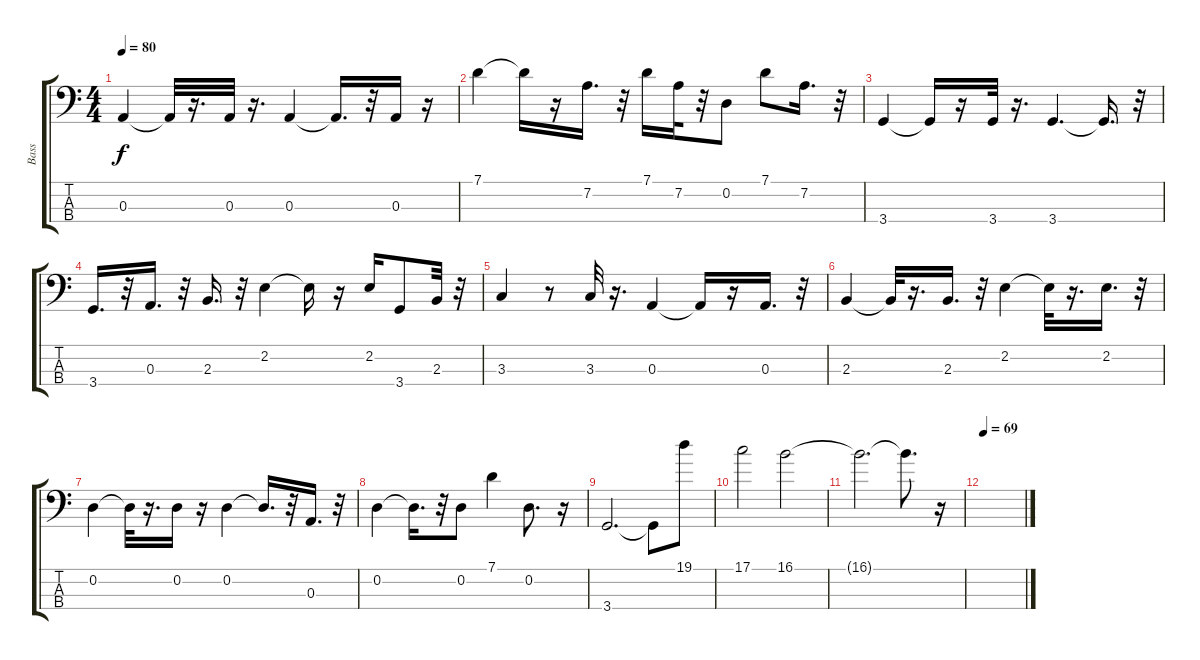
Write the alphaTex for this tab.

\track ("Bass" "Bass") {instrument fretlessbass}
\staff {score tabs}
\tuning (G2 D2 A1 E1) {hide}
\ts (4 4)
\tempo 80
\clef f4
\ks c
0.3.4{dy f} 0.3{t}.32 r.16{d} 0.3.32 r.16{d} 0.3.4 0.3{t}.16{d} r.32 0.3.16 r.16 |
7.1.4 7.1{t}.16 r.16 7.2.16{d} r.32 7.1.16 7.2.32 r.32 0.2.8 7.1.8 7.2.16{d} r.32 |
3.4.4 3.4{t}.16 r.16 3.4.32 r.16{d} 3.4.4{d} 3.4{t}.16{d} r.32 |
3.4.16{d} r.32 0.3.16{d} r.32 2.3.16{d} r.32 2.2.4 2.2{t}.16 r.16 2.2.16 3.4.8 2.3.32 r.32 |
3.3.4 r.8 3.3.32 r.16{d} 0.3.4 0.3{t}.16 r.16 0.3.16{d} r.32 |
2.3.4 2.3{t}.32 r.16{d} 2.3.16{d} r.32 2.2.4 2.2{t}.32 r.16{d} 2.2.16{d} r.32 |
0.2.4 0.2{t}.32 r.16{d} 0.2.16 r.16 0.2.4 0.2{t}.16{d} r.32 0.3.16{d} r.32 |
0.2.4 0.2{t}.16{d} r.32 0.2.8 7.1.4 0.2.8{d} r.16 |
3.4.2{d} 3.4{t}.8 19.1.8 |
17.1.2 16.1.2 |
16.1{t}.2{d} 16.1{t}.8{d} r.16 |
\tempo 69
